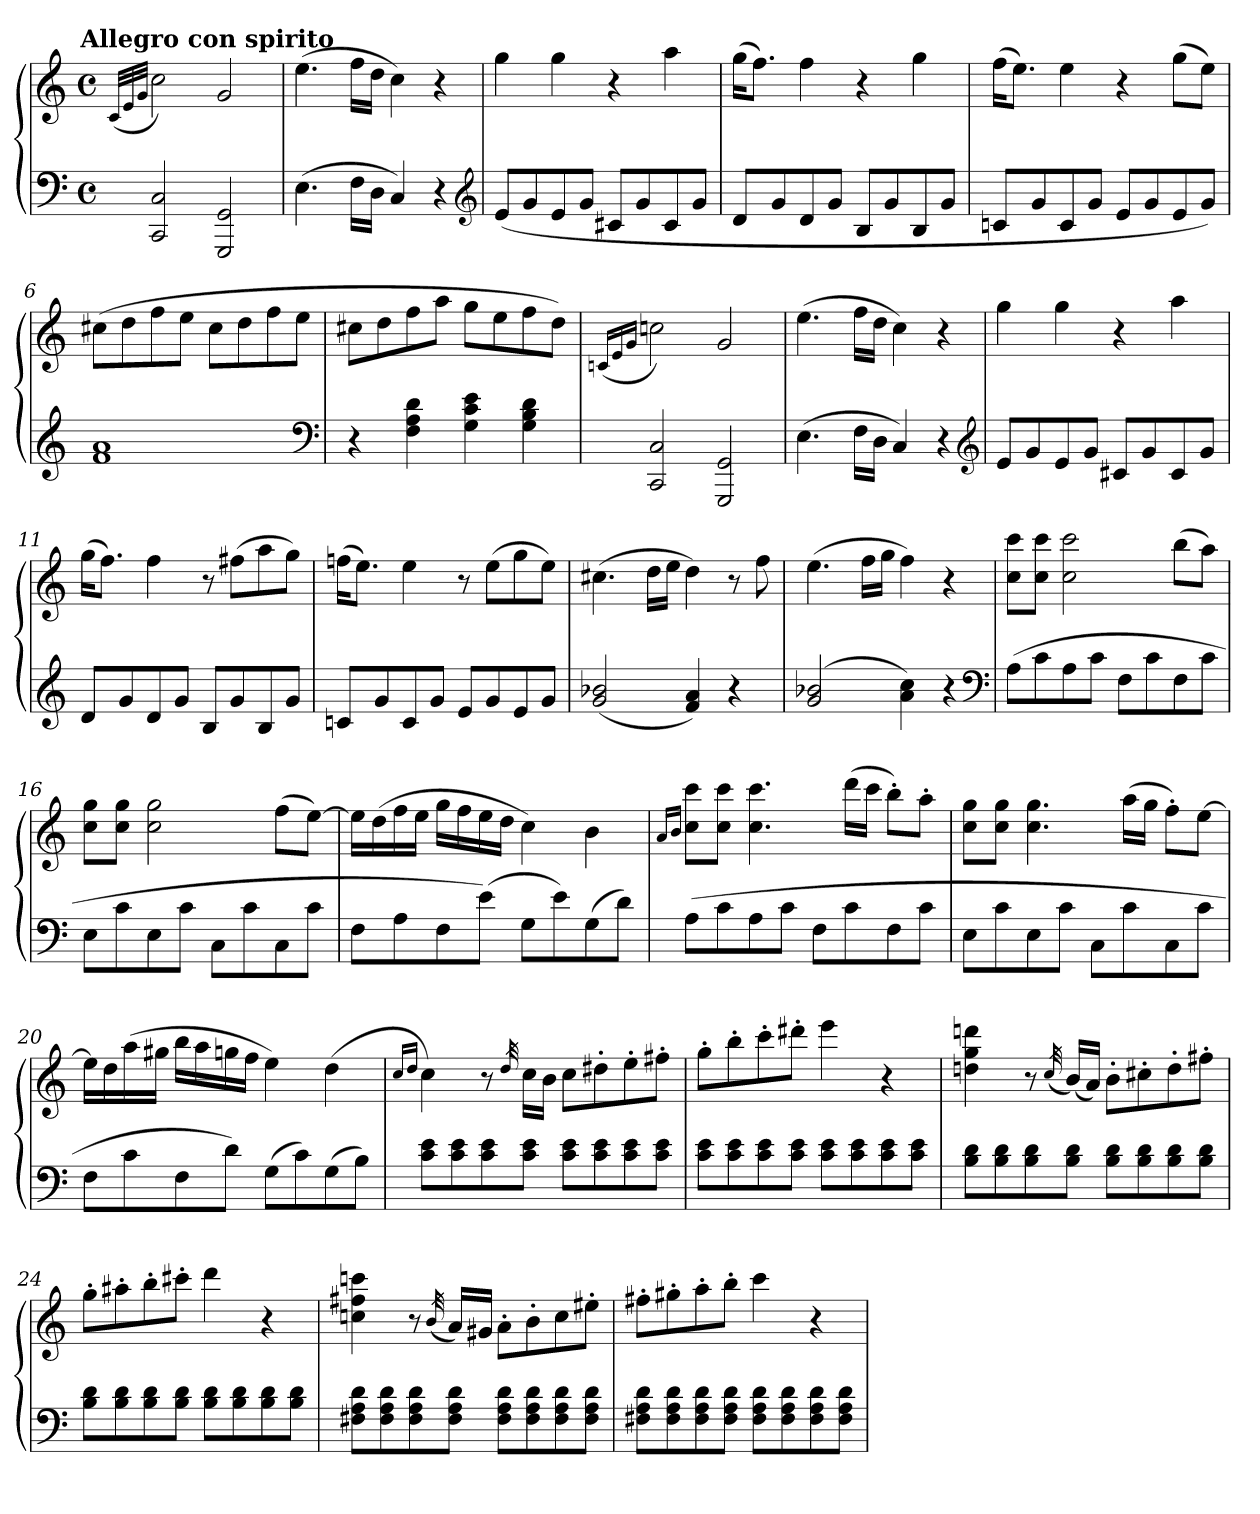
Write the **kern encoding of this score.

**kern	**kern
*part1	*part1
*staff2	*staff1
*clefF4	*clefG2
*k[]	*k[]
*C:	*C:
!!LO:TX:omd:t=Allegro con spirito
*M4/4	*M4/4
*met(c)	*met(c)
*MM160	*MM160
=1	=1
.	(32qc/LLL
.	32qe/
.	32qg/JJJ
2CC/ 2C/	2cc\)
2GGG/ 2GG/	2g/
=2	=2
(4.E\	(4.ee\
16F\LL	16ff\LL
16D\JJ	16dd\JJ
4C/)	4cc\)
4r	4r
*clefG2	*
=3	=3
(8e/L	4gg\
8g/	.
8e/	4gg\
8g/J	.
8c#X/L	4r
8g/	.
8c#/	4aa\
8g/J	.
=4	=4
8d/L	(16gg\KL
.	8.ff\J)
8g/	.
8d/	4ff\
8g/J	.
8B/L	4r
8g/	.
8B/	4gg\
8g/J	.
=5	=5
8cn/L	(16ff\KL
.	8.ee\J)
8g/	.
8c/	4ee\
8g/J	.
8e/L	4r
8g/	.
8e/	(8gg\L
8g/J)	8ee\J)
=6	=6
1f 1a	(8cc#X\L
.	8dd\
.	8ff\
.	8ee\J
.	8cc#\L
.	8dd\
.	8ff\
.	8ee\J
*clefF4	*
=7	=7
4r	8cc#X\L
.	8dd\
4F\ 4A\ 4d\	8ff\
.	8aa\J
4G\ 4c\ 4e\	8gg\L
.	8ee\
4G\ 4B\ 4d\	8ff\
.	8dd\J)
=8	=8
.	(16qcn/LL
.	16qe/
.	16qg/JJ
2CC/ 2C/	2ccn\)
2GGG/ 2GG/	2g/
=9	=9
(4.E\	(4.ee\
16F\LL	16ff\LL
16D\JJ	16dd\JJ
4C/)	4cc\)
4r	4r
*clefG2	*
=10	=10
8e/L	4gg\
8g/	.
8e/	4gg\
8g/J	.
8c#X/L	4r
8g/	.
8c#/	4aa\
8g/J	.
=11	=11
8d/L	(16gg\KL
.	8.ff\J)
8g/	.
8d/	4ff\
8g/J	.
8B/L	8r
8g/	(8ff#X\L
8B/	8aa\
8g/J	8gg\J)
=12	=12
8cn/L	(16ffn\KL
.	8.ee\J)
8g/	.
8c/	4ee\
8g/J	.
8e/L	8r
8g/	(8ee\L
8e/	8gg\
8g/J	8ee\J)
=13	=13
(2g/ 2b-X/	(4.cc#X\
.	16dd\LL
.	16ee\JJ
4f/ 4a/)	4dd\)
4r	8r
.	8ff\
=14	=14
(2g/ 2b-X/	(4.ee\
.	16ff\LL
.	16gg\JJ
4a\ 4cc\)	4ff\)
4r	4r
*clefF4	*
=15	=15
(8A\L	8cc\ 8ccc\L
8c\	8cc\ 8ccc\J
8A\	2cc\ 2ccc\
8c\J	.
8F\L	.
8c\	.
8F\	(8bb\L
8c\J	8aa\J)
=16	=16
8E\L	8cc\ 8gg\L
8c\	8cc\ 8gg\J
8E\	2cc\ 2gg\
8c\J	.
8C\L	.
8c\	.
8C\	(8ff\L
8c\J	[8ee\J)
=17	=17
8F\L	16ee\LL]
.	(16dd\
8A\	16ff\
.	16ee\JJ
8F\	16gg\LL
.	16ff\
(8e\J)	16ee\
.	16dd\JJ
8G\L	4cc\)
8e\)	.
(8G\	4b\
8d\J)	.
=18	=18
.	16qa/LL
.	16qb/JJ
(8A\L	8cc\ 8ccc\L
8c\	8cc\ 8ccc\J
8A\	4.cc\ 4.ccc\
8c\J	.
8F\L	.
8c\	(16ddd\LL
.	16ccc\JJ
8F\	8bb'\L)
8c\J	8aa'\J
=19	=19
8E\L	8cc\ 8gg\L
8c\	8cc\ 8gg\J
8E\	4.cc\ 4.gg\
8c\J	.
8C\L	.
8c\	(16aa\LL
.	16gg\JJ
8C\	8ff'\L)
8c\J	[8ee\J
=20	=20
8F\L	16ee\LL]
.	16dd\
8c\	(16aa\
.	16gg#X\JJ
8F\	16bb\LL
.	16aa\
8d\J)	16ggn\
.	16ff\JJ
(8G\L	4ee\)
8c\)	.
(8G\	(4dd\
8B\J)	.
=21	=21
.	16qcc/LL
.	16qdd/JJ
8c\ 8e\L	4cc\)
8c\ 8e\	.
8c\ 8e\	8r
.	32qdd/
8c\ 8e\J	16cc\LL
.	16b\JJ
8c\ 8e\L	8cc\L
8c\ 8e\	8dd#X'\
8c\ 8e\	8ee'\
8c\ 8e\J	8ff#X'\J
=22	=22
8c\ 8e\L	8gg'\L
8c\ 8e\	8bb'\
8c\ 8e\	8ccc'\
8c\ 8e\J	8ddd#X'\J
8c\ 8e\L	4eee\
8c\ 8e\	.
8c\ 8e\	4r
8c\ 8e\J	.
=23	=23
8B\ 8d\L	4ddn\ 4gg\ 4dddn\
8B\ 8d\	.
8B\ 8d\	8r
.	(32qcc/
8B\ 8d\J	(16b/LL)
.	16a/JJ)
8B\ 8d\L	8b'\L
8B\ 8d\	8cc#X'\
8B\ 8d\	8dd'\
8B\ 8d\J	8ff#X'\J
=24	=24
8B\ 8d\L	8gg'\L
8B\ 8d\	8aa#X'\
8B\ 8d\	8bb'\
8B\ 8d\J	8ccc#X'\J
8B\ 8d\L	4ddd\
8B\ 8d\	.
8B\ 8d\	4r
8B\ 8d\J	.
=25	=25
8F#X\ 8A\ 8d\L	4ccn\ 4ff#X\ 4cccn\
8F#\ 8A\ 8d\	.
8F#\ 8A\ 8d\	8r
.	(32qb/
8F#\ 8A\ 8d\J	16a/LL)
.	16g#X/JJ
8F#\ 8A\ 8d\L	8a'\L
8F#\ 8A\ 8d\	8b'\
8F#\ 8A\ 8d\	8cc\
8F#\ 8A\ 8d\J	8ee#X'\J
=26	=26
8F#X\ 8A\ 8d\L	8ff#X'\L
8F#\ 8A\ 8d\	8gg#X'\
8F#\ 8A\ 8d\	8aa'\
8F#\ 8A\ 8d\J	8bb'\J
8F#\ 8A\ 8d\L	4ccc\
8F#\ 8A\ 8d\	.
8F#\ 8A\ 8d\	4r
8F#\ 8A\ 8d\J	.
=	=
*-	*-
